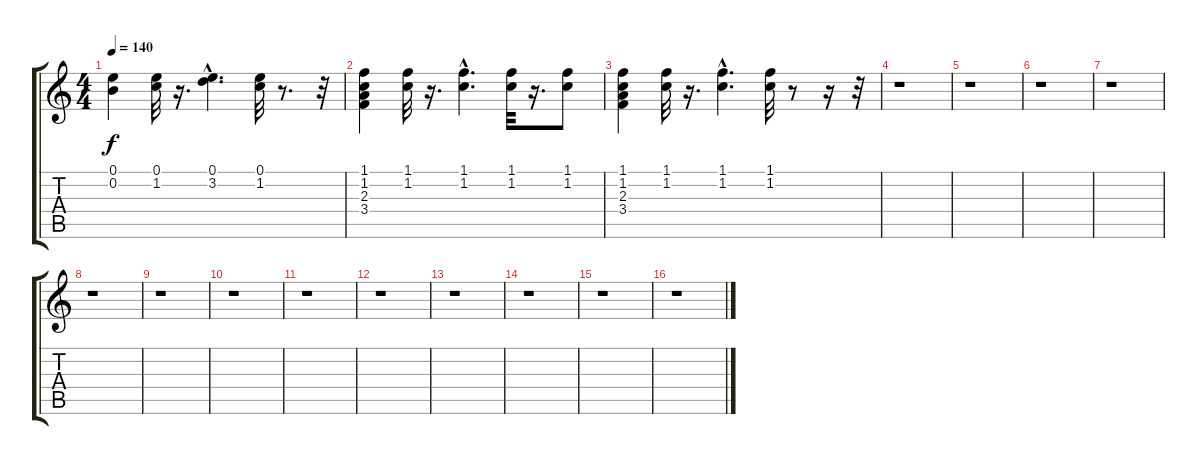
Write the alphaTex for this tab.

\track "" {instrument acousticguitarsteel}
\staff {score tabs}
\tuning (E4 B3 G3 D3 A2 E2) {hide}
\ts (4 4)
\tempo 140
\clef g2
\ks c
(0.1 0.2).4{dy f} (0.1 1.2).32 r.16{d} (0.1{hac} 3.2{hac}).4{d} (0.1 1.2).32 r.8{d} r.32 |
(1.1 1.2 2.3 3.4).4 (1.1 1.2).32 r.16{d} (1.1{hac} 1.2{hac}).4{d} (1.1 1.2).32 r.16{d} (1.1 1.2).8 |
(1.1 1.2 2.3 3.4).4 (1.1 1.2).32 r.16{d} (1.1{hac} 1.2{hac}).4{d} (1.1 1.2).32 r.8 r.16 r.32 |
r.1 |
r.1 |
r.1 |
r.1 |
r.1 |
r.1 |
r.1 |
r.1 |
r.1 |
r.1 |
r.1 |
r.1 |
r.1
